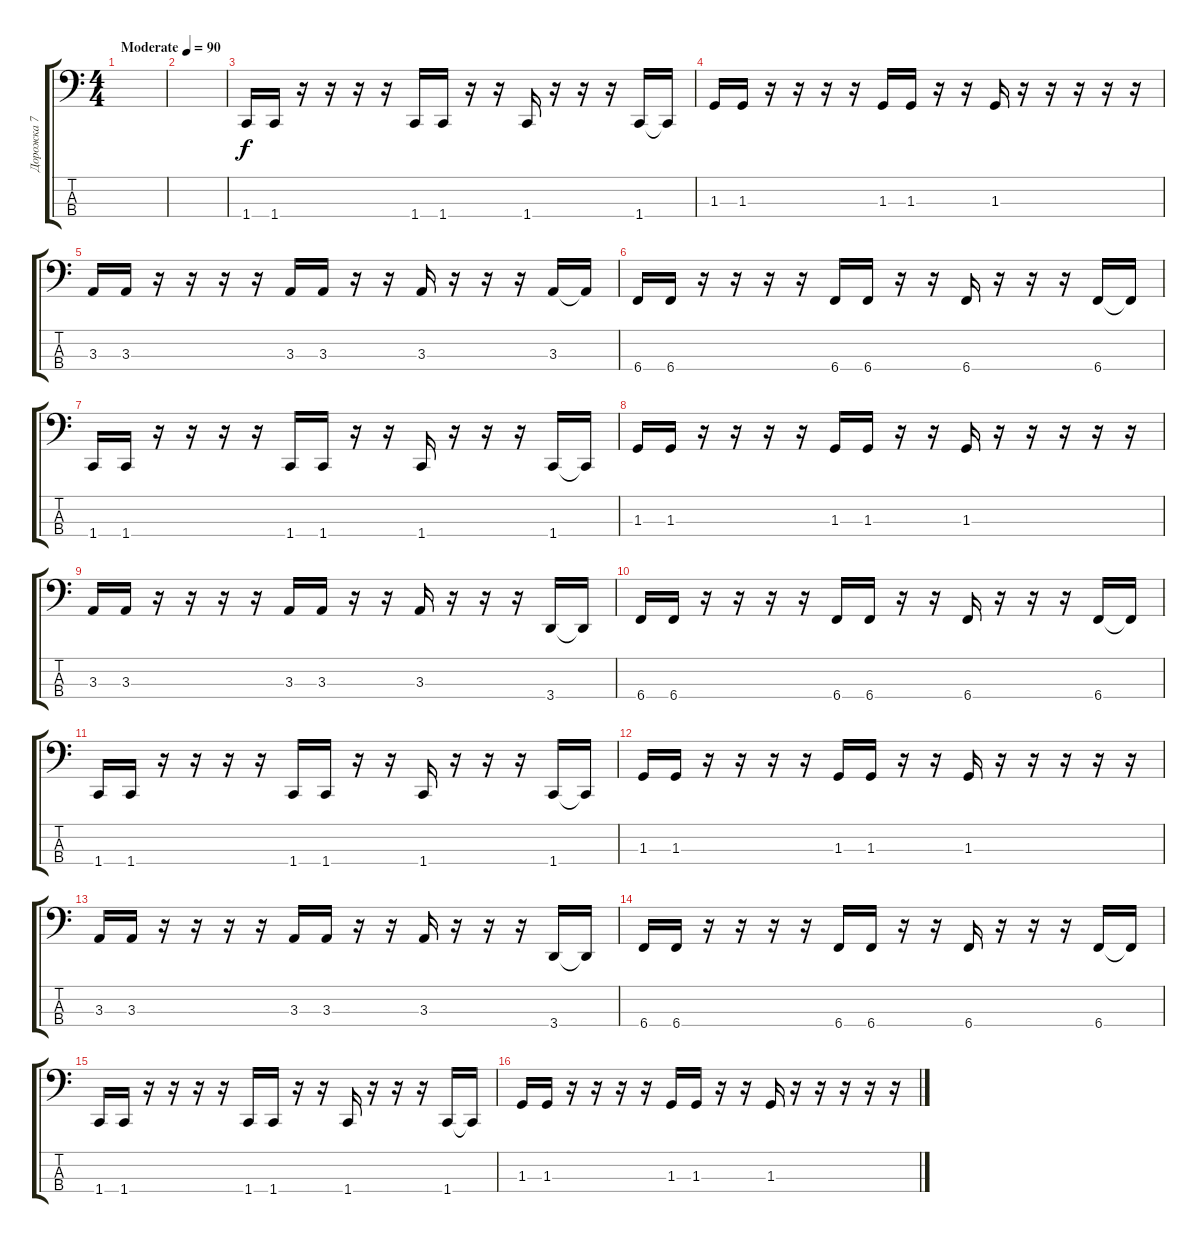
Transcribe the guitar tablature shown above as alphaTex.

\track ("Дорожка 7" "Дорожка 7") {instrument electricbassfinger}
\staff {score tabs}
\tuning (E2 B1 Gb1 B0) {hide}
\ts (4 4)
\tempo (90 "Moderate")
\clef f4
\ks c
|
|
1.4.16 1.4.16 r.16 r.16 r.16 r.16 1.4.16 1.4.16 r.16 r.16 1.4.16 r.16 r.16 r.16 1.4.16 1.4{t}.16 |
1.3.16 1.3.16 r.16 r.16 r.16 r.16 1.3.16 1.3.16 r.16 r.16 1.3.16 r.16 r.16 r.16 r.16 r.16 |
3.3.16 3.3.16 r.16 r.16 r.16 r.16 3.3.16 3.3.16 r.16 r.16 3.3.16 r.16 r.16 r.16 3.3.16 3.3{t}.16 |
6.4.16 6.4.16 r.16 r.16 r.16 r.16 6.4.16 6.4.16 r.16 r.16 6.4.16 r.16 r.16 r.16 6.4.16 6.4{t}.16 |
1.4.16 1.4.16 r.16 r.16 r.16 r.16 1.4.16 1.4.16 r.16 r.16 1.4.16 r.16 r.16 r.16 1.4.16 1.4{t}.16 |
1.3.16 1.3.16 r.16 r.16 r.16 r.16 1.3.16 1.3.16 r.16 r.16 1.3.16 r.16 r.16 r.16 r.16 r.16 |
3.3.16 3.3.16 r.16 r.16 r.16 r.16 3.3.16 3.3.16 r.16 r.16 3.3.16 r.16 r.16 r.16 3.4.16 3.4{t}.16 |
6.4.16 6.4.16 r.16 r.16 r.16 r.16 6.4.16 6.4.16 r.16 r.16 6.4.16 r.16 r.16 r.16 6.4.16 6.4{t}.16 |
1.4.16 1.4.16 r.16 r.16 r.16 r.16 1.4.16 1.4.16 r.16 r.16 1.4.16 r.16 r.16 r.16 1.4.16 1.4{t}.16 |
1.3.16 1.3.16 r.16 r.16 r.16 r.16 1.3.16 1.3.16 r.16 r.16 1.3.16 r.16 r.16 r.16 r.16 r.16 |
3.3.16 3.3.16 r.16 r.16 r.16 r.16 3.3.16 3.3.16 r.16 r.16 3.3.16 r.16 r.16 r.16 3.4.16 3.4{t}.16 |
6.4.16 6.4.16 r.16 r.16 r.16 r.16 6.4.16 6.4.16 r.16 r.16 6.4.16 r.16 r.16 r.16 6.4.16 6.4{t}.16 |
1.4.16 1.4.16 r.16 r.16 r.16 r.16 1.4.16 1.4.16 r.16 r.16 1.4.16 r.16 r.16 r.16 1.4.16 1.4{t}.16 |
1.3.16 1.3.16 r.16 r.16 r.16 r.16 1.3.16 1.3.16 r.16 r.16 1.3.16 r.16 r.16 r.16 r.16 r.16
